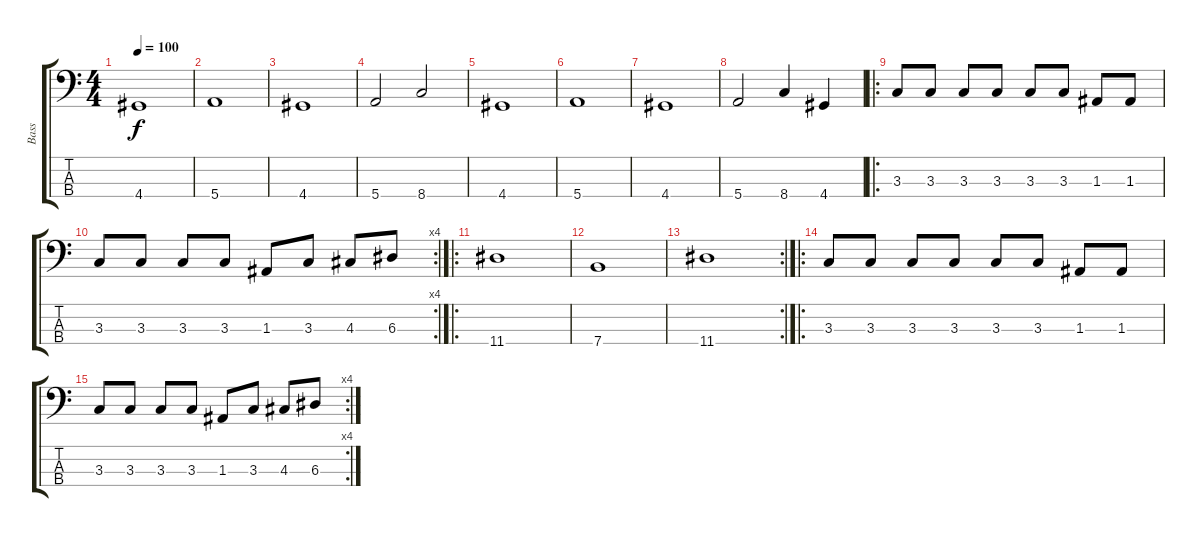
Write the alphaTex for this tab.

\track ("Bass" "Bass") {instrument electricbassfinger}
\staff {score tabs}
\tuning (G2 D2 A1 E1) {hide}
\ts (4 4)
\tempo 100
\clef f4
\ks c
4.4.1{dy f instrument electricbassfinger} |
5.4.1 |
4.4.1 |
5.4.2 8.4.2 |
4.4.1 |
5.4.1 |
4.4.1 |
5.4.2 8.4.4 4.4.4 |
\ro
3.3.8 3.3.8 3.3.8 3.3.8 3.3.8 3.3.8 1.3.8 1.3.8 |
\rc 4
3.3.8 3.3.8 3.3.8 3.3.8 1.3.8 3.3.8 4.3.8 6.3.8 |
\ro
11.4.1 |
7.4.1 |
\rc 2
11.4.1 |
\ro
3.3.8 3.3.8 3.3.8 3.3.8 3.3.8 3.3.8 1.3.8 1.3.8 |
\rc 4
3.3.8 3.3.8 3.3.8 3.3.8 1.3.8 3.3.8 4.3.8 6.3.8
